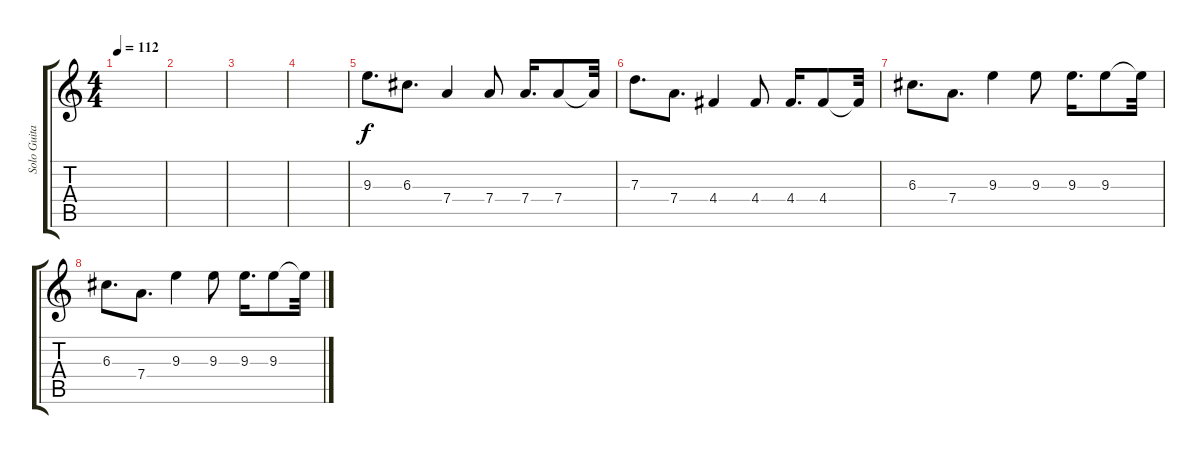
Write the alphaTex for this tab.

\track ("Solo Guitar" "Solo Guita") {instrument overdrivenguitar}
\staff {score tabs}
\tuning (E4 B3 G3 D3 A2 E2) {hide}
\ts (4 4)
\tempo 112
\clef g2
\ks c
|
|
|
|
9.3.8{d} 6.3.8{d} 7.4.4 7.4.8 7.4.16{d} 7.4.8 7.4{t}.32 |
7.3.8{d} 7.4.8{d} 4.4.4 4.4.8 4.4.16{d} 4.4.8 4.4{t}.32 |
6.3.8{d} 7.4.8{d} 9.3.4 9.3.8 9.3.16{d} 9.3.8 9.3{t}.32 |
6.3.8{d} 7.4.8{d} 9.3.4 9.3.8 9.3.16{d} 9.3.8 9.3{t}.32
